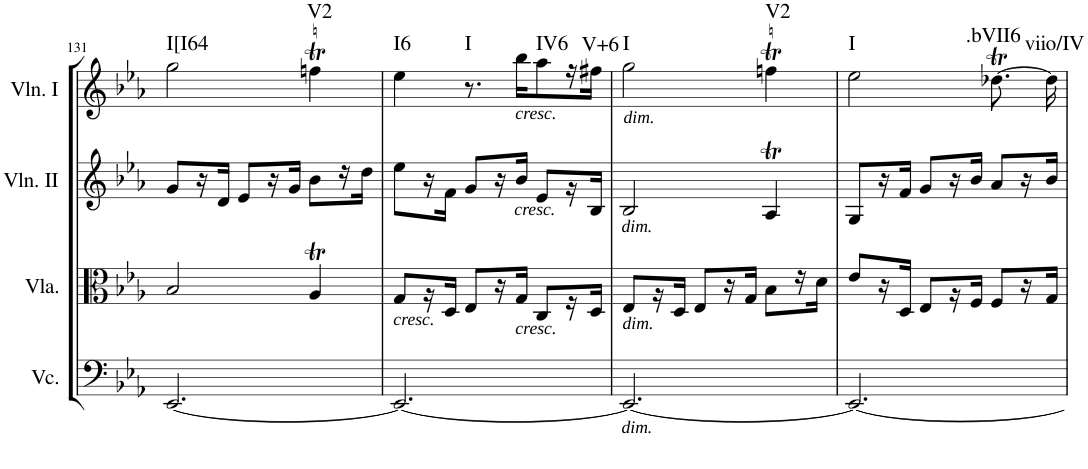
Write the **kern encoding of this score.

**kern	**kern	**kern	**kern	**harte
*part4	*part3	*part2	*part1	*part1
*staff4	*staff3	*staff2	*staff1	*
*I"Violoncello	*I"Viola	*I"Violin II	*I"Violin I	*
*I'Vc.	*I'Vla.	*I'Vln. II	*I'Vln. I	*
!!LO:PB:g=z
*clefF4	*clefC3	*clefG2	*clefG2	*
*k[b-e-a-]	*k[b-e-a-]	*k[b-e-a-]	*k[b-e-a-]	*
*E-:	*E-:	*E-:	*E-:	*
*M3/4	*M3/4	*M3/4	*M3/4	*
=131	=131	=131	=131	=131
!	!	!	!	!LO:H:kt=I[I64
[2.EE-/	2B-/	8g/L	2gg\	N
.	.	16r	.	.
.	.	16d/JJ	.	.
.	.	8e-/L	.	.
.	.	16r	.	.
.	.	16g/JJ	.	.
!	!	!	!	!LO:H:kt=V2
.	4A-T/	8b-\L	4ffnT\	N
.	.	16r	.	.
.	.	16dd\JJ	.	.
=132	=132	=132	=132	=132
!LO:TX:a:i:t=cresc.	!	!	!	!LO:H:kt=I6
2.EE-/_	8G/L	8ee-\L	4ee-\	N
.	16r	16r	.	.
.	16D/JJ	16f\JJ	.	.
!	!	!	!	!LO:H:kt=I
.	8E-/L	8g/L	8.r	N
.	16r	16r	.	.
!	!	!	!LO:TX:b:i:t=cresc.	!
!	!	!LO:TX:b:i:t=cresc.	!	!
!	!LO:TX:b:i:t=cresc.	!	!	!
.	16G/JJ	16b-/JJ	16bb-\KL	.
!	!	!	!	!LO:H:kt=IV6
.	8C/L	8e-/L	8aa-\	N
.	16r	16r	16r	.
!	!	!	!	!LO:H:kt=V+6
.	16D/JJ	16B-/JJ	16ff#X\JJ	N
=133	=133	=133	=133	=133
!	!	!	!LO:TX:b:i:t=dim.	!
!	!LO:TX:b:i:t=dim.	!	!	!
!	!LO:TX:a:i:t=dim.	!	!	!
!LO:TX:b:i:t=dim.	!	!	!	!LO:H:kt=I
2.EE-/_	8E-/L	2B-/	2gg\	N
.	16r	.	.	.
.	16D/JJ	.	.	.
.	8E-/L	.	.	.
.	16r	.	.	.
.	16G/JJ	.	.	.
!	!	!	!	!LO:H:kt=V2
.	8B-\L	4A-T/	4ffnT\	N
.	16r	.	.	.
.	16d\JJ	.	.	.
=134	=134	=134	=134	=134
!	!	!	!	!LO:H:kt=I
2.EE-/_	8e-/L	8G/L	2ee-\	N
.	16r	16r	.	.
.	16D/JJ	16f/JJ	.	.
.	8E-/L	8g/L	.	.
.	16r	16r	.	.
.	16F/JJ	16b-/JJ	.	.
!	!	!	!	!LO:H:kt=.bVII6
.	8F/L	8a-/L	[8.dd-XT\	N
.	16r	16r	.	.
!	!	!	!	!LO:H:kt=viio/IV
.	16G/JJ	16b-/JJ	16dd-\]	N
=	=	=	=	=
*-	*-	*-	*-	*-
